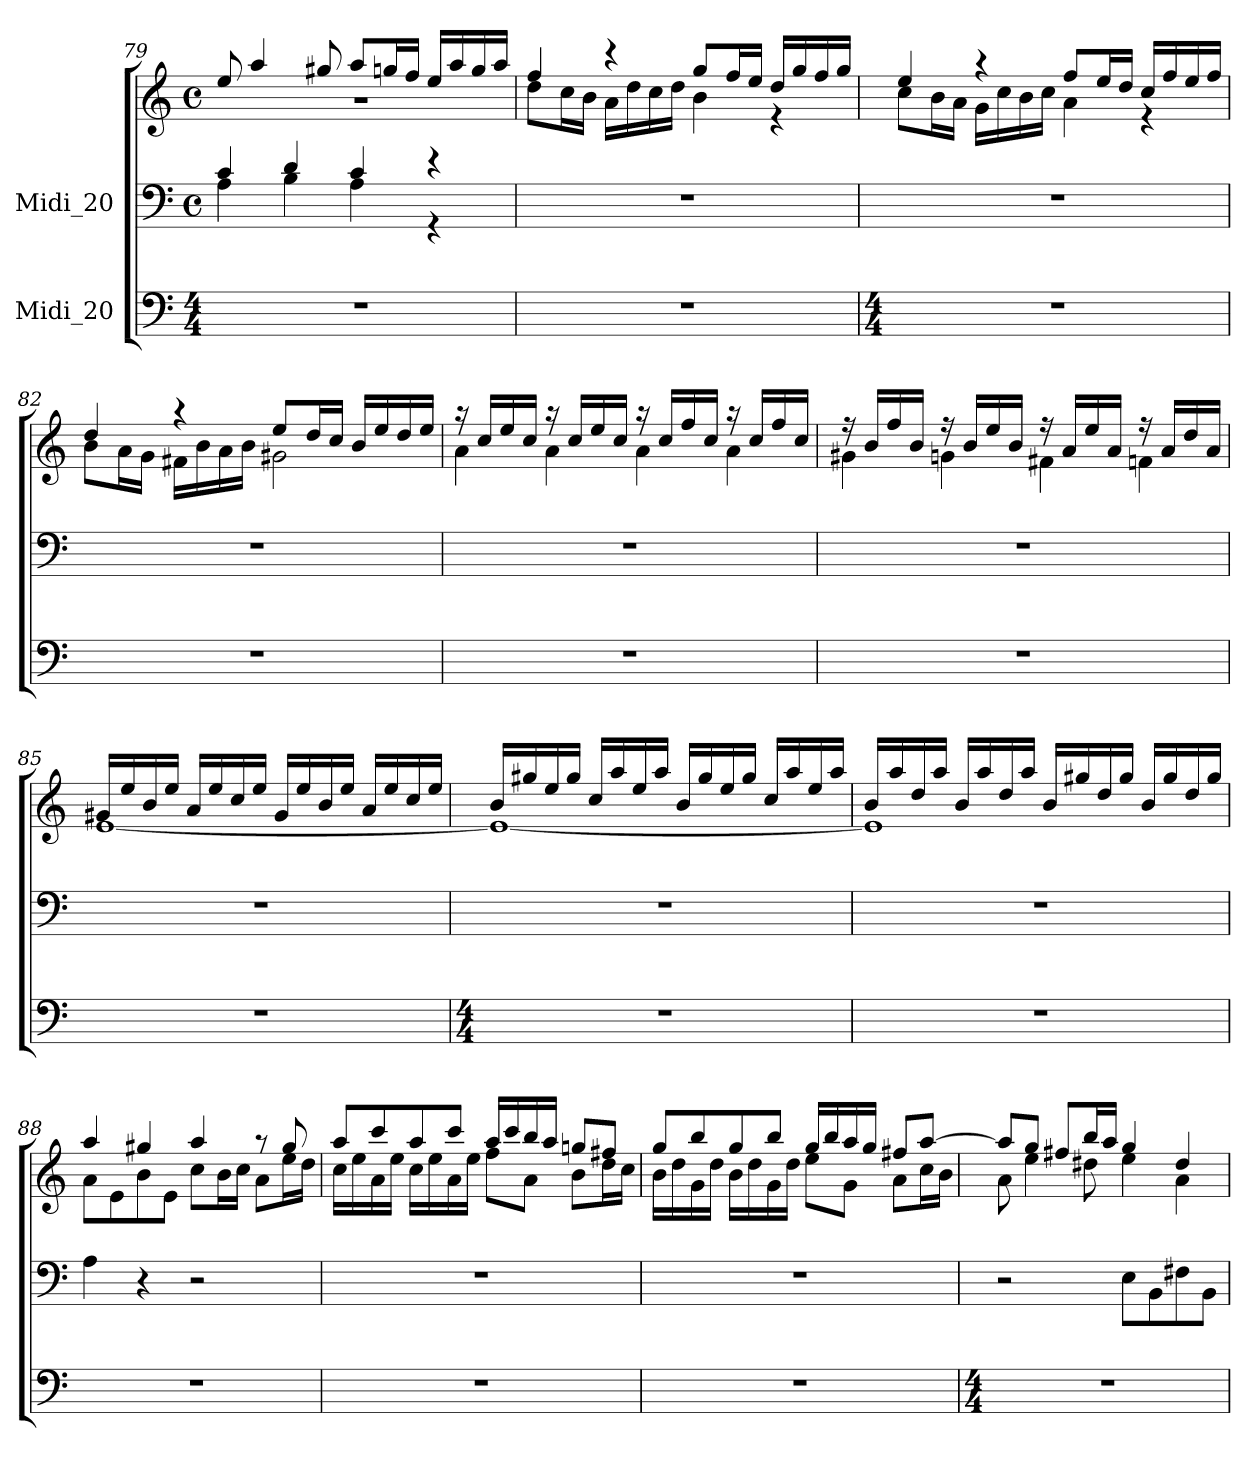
**kern	**kern	**kern
*part2	*part1	*part1
*staff3	*staff2	*staff1
*I"Midi_20	*I"Midi_20	*
*clefF4	*clefF4	*clefG2
*k[]	*k[]	*k[]
*M4/4	*M4/4	*M4/4
*	*met(c)	*met(c)
=79	=79	=79
*	*^	*^
1r	4c/	4A\	8ee/	1r
.	.	.	4aa/	.
.	4d/	4B\	.	.
.	.	.	8gg#X/	.
.	4c/	4A\	8aa/L	.
.	.	.	16ggn/L	.
.	.	.	16ff/JJ	.
.	4r	4r	16ee/LL	.
.	.	.	16aa/	.
.	.	.	16gg/	.
.	.	.	16aa/JJ	.
=80	=80	=80	=80	=80
1r	1r	2ryy	4ff/	8dd\L
.	.	.	.	16cc\L
.	.	.	.	16b\JJ
.	.	.	4r	16a\LL
.	.	.	.	16dd\
.	.	.	.	16cc\
.	.	.	.	16dd\JJ
.	.	2ryy	8gg/L	4b\
.	.	.	16ff/L	.
.	.	.	16ee/JJ	.
.	.	.	16dd/LL	4r
.	.	.	16gg/	.
.	.	.	16ff/	.
.	.	.	16gg/JJ	.
*	*v	*v	*	*
!!LO:LB:g=z	!!
=81	=81	=81	=81
*M4/4	*	*	*
1r	1r	4ee/	8cc\L
.	.	.	16b\L
.	.	.	16a\JJ
.	.	4r	16g\LL
.	.	.	16cc\
.	.	.	16b\
.	.	.	16cc\JJ
.	.	8ff/L	4a\
.	.	16ee/L	.
.	.	16dd/JJ	.
.	.	16cc/LL	4r
.	.	16ff/	.
.	.	16ee/	.
.	.	16ff/JJ	.
=82	=82	=82	=82
1r	1r	4dd/	8b\L
.	.	.	16a\L
.	.	.	16g\JJ
.	.	4r	16f#X\LL
.	.	.	16b\
.	.	.	16a\
.	.	.	16b\JJ
.	.	8ee/L	2g#X\
.	.	16dd/L	.
.	.	16cc/JJ	.
.	.	16b/LL	.
.	.	16ee/	.
.	.	16dd/	.
.	.	16ee/JJ	.
=83	=83	=83	=83
1r	1r	16r	4a\
.	.	16cc/LL	.
.	.	16ee/	.
.	.	16cc/JJ	.
.	.	16r	4a\
.	.	16cc/LL	.
.	.	16ee/	.
.	.	16cc/JJ	.
.	.	16r	4a\
.	.	16cc/LL	.
.	.	16ff/	.
.	.	16cc/JJ	.
.	.	16r	4a\
.	.	16cc/LL	.
.	.	16ff/	.
.	.	16cc/JJ	.
=84	=84	=84	=84
1r	1r	16r	4g#X\
.	.	16b/LL	.
.	.	16ff/	.
.	.	16b/JJ	.
.	.	16r	4gn\
.	.	16b/LL	.
.	.	16ee/	.
.	.	16b/JJ	.
.	.	16r	4f#X\
.	.	16a/LL	.
.	.	16ee/	.
.	.	16a/JJ	.
.	.	16r	4fn\
.	.	16a/LL	.
.	.	16dd/	.
.	.	16a/JJ	.
!!LO:LB:g=z	!!
=85	=85	=85	=85
1r	1r	16g#X/LL	[1e
.	.	16ee/	.
.	.	16b/	.
.	.	16ee/JJ	.
.	.	16a/LL	.
.	.	16ee/	.
.	.	16cc/	.
.	.	16ee/JJ	.
.	.	16g#/LL	.
.	.	16ee/	.
.	.	16b/	.
.	.	16ee/JJ	.
.	.	16a/LL	.
.	.	16ee/	.
.	.	16cc/	.
.	.	16ee/JJ	.
!!LO:PB:g=z	!!
=86	=86	=86	=86
*M4/4	*	*	*
1r	1r	16b/LL	1e_
.	.	16gg#X/	.
.	.	16ee/	.
.	.	16gg#/JJ	.
.	.	16cc/LL	.
.	.	16aa/	.
.	.	16ee/	.
.	.	16aa/JJ	.
.	.	16b/LL	.
.	.	16gg#/	.
.	.	16ee/	.
.	.	16gg#/JJ	.
.	.	16cc/LL	.
.	.	16aa/	.
.	.	16ee/	.
.	.	16aa/JJ	.
=87	=87	=87	=87
1r	1r	16b/LL	1e]
.	.	16aa/	.
.	.	16dd/	.
.	.	16aa/JJ	.
.	.	16b/LL	.
.	.	16aa/	.
.	.	16dd/	.
.	.	16aa/JJ	.
.	.	16b/LL	.
.	.	16gg#X/	.
.	.	16dd/	.
.	.	16gg#/JJ	.
.	.	16b/LL	.
.	.	16gg#/	.
.	.	16dd/	.
.	.	16gg#/JJ	.
=88	=88	=88	=88
1r	4A\	4aa/	8a\L
.	.	.	8e\
.	4r	4gg#X/	8b\
.	.	.	8e\J
.	2r	4aa/	8cc\L
.	.	.	16b\L
.	.	.	16cc\JJ
.	.	8r	8a\L
.	.	8gg#/	16ee\L
.	.	.	16dd\JJ
=89	=89	=89	=89
1r	1r	8aa/L	16cc\LL
.	.	.	16ee\
.	.	8ccc/	16a\
.	.	.	16ee\JJ
.	.	8aa/	16cc\LL
.	.	.	16ee\
.	.	8ccc/J	16a\
.	.	.	16ee\JJ
.	.	16aa/LL	8ff\L
.	.	16ccc/	.
.	.	16bb/	8a\J
.	.	16aa/JJ	.
.	.	8ggni/L	8b\L
.	.	8ff#X/J	16dd\L
.	.	.	16cc\JJ
!!LO:LB:g=z	!!
=90	=90	=90	=90
1r	1r	8gg/L	16b\LL
.	.	.	16dd\
.	.	8bb/	16g\
.	.	.	16dd\JJ
.	.	8gg/	16b\LL
.	.	.	16dd\
.	.	8bb/J	16g\
.	.	.	16dd\JJ
.	.	16gg/LL	8ee\L
.	.	16bb/	.
.	.	16aa/	8g\J
.	.	16gg/JJ	.
.	.	8ff#X/L	8a\L
.	.	[8aa/J	16cc\L
.	.	.	16b\JJ
!!LO:LB:g=z	!!
=91	=91	=91	=91
*M4/4	*	*	*
1r	2r	8aa/L]	8a\
.	.	8gg/J	4ee\
.	.	8ff#X/L	.
.	.	16bb/L	8dd#X\
.	.	16aa/JJ	.
.	8E\L	4gg/	4ee\
.	8BB\	.	.
.	8F#X\	4dd#/	4a\
.	8BB\J	.	.
*	*	*v	*v
=	=	=
*-	*-	*-
